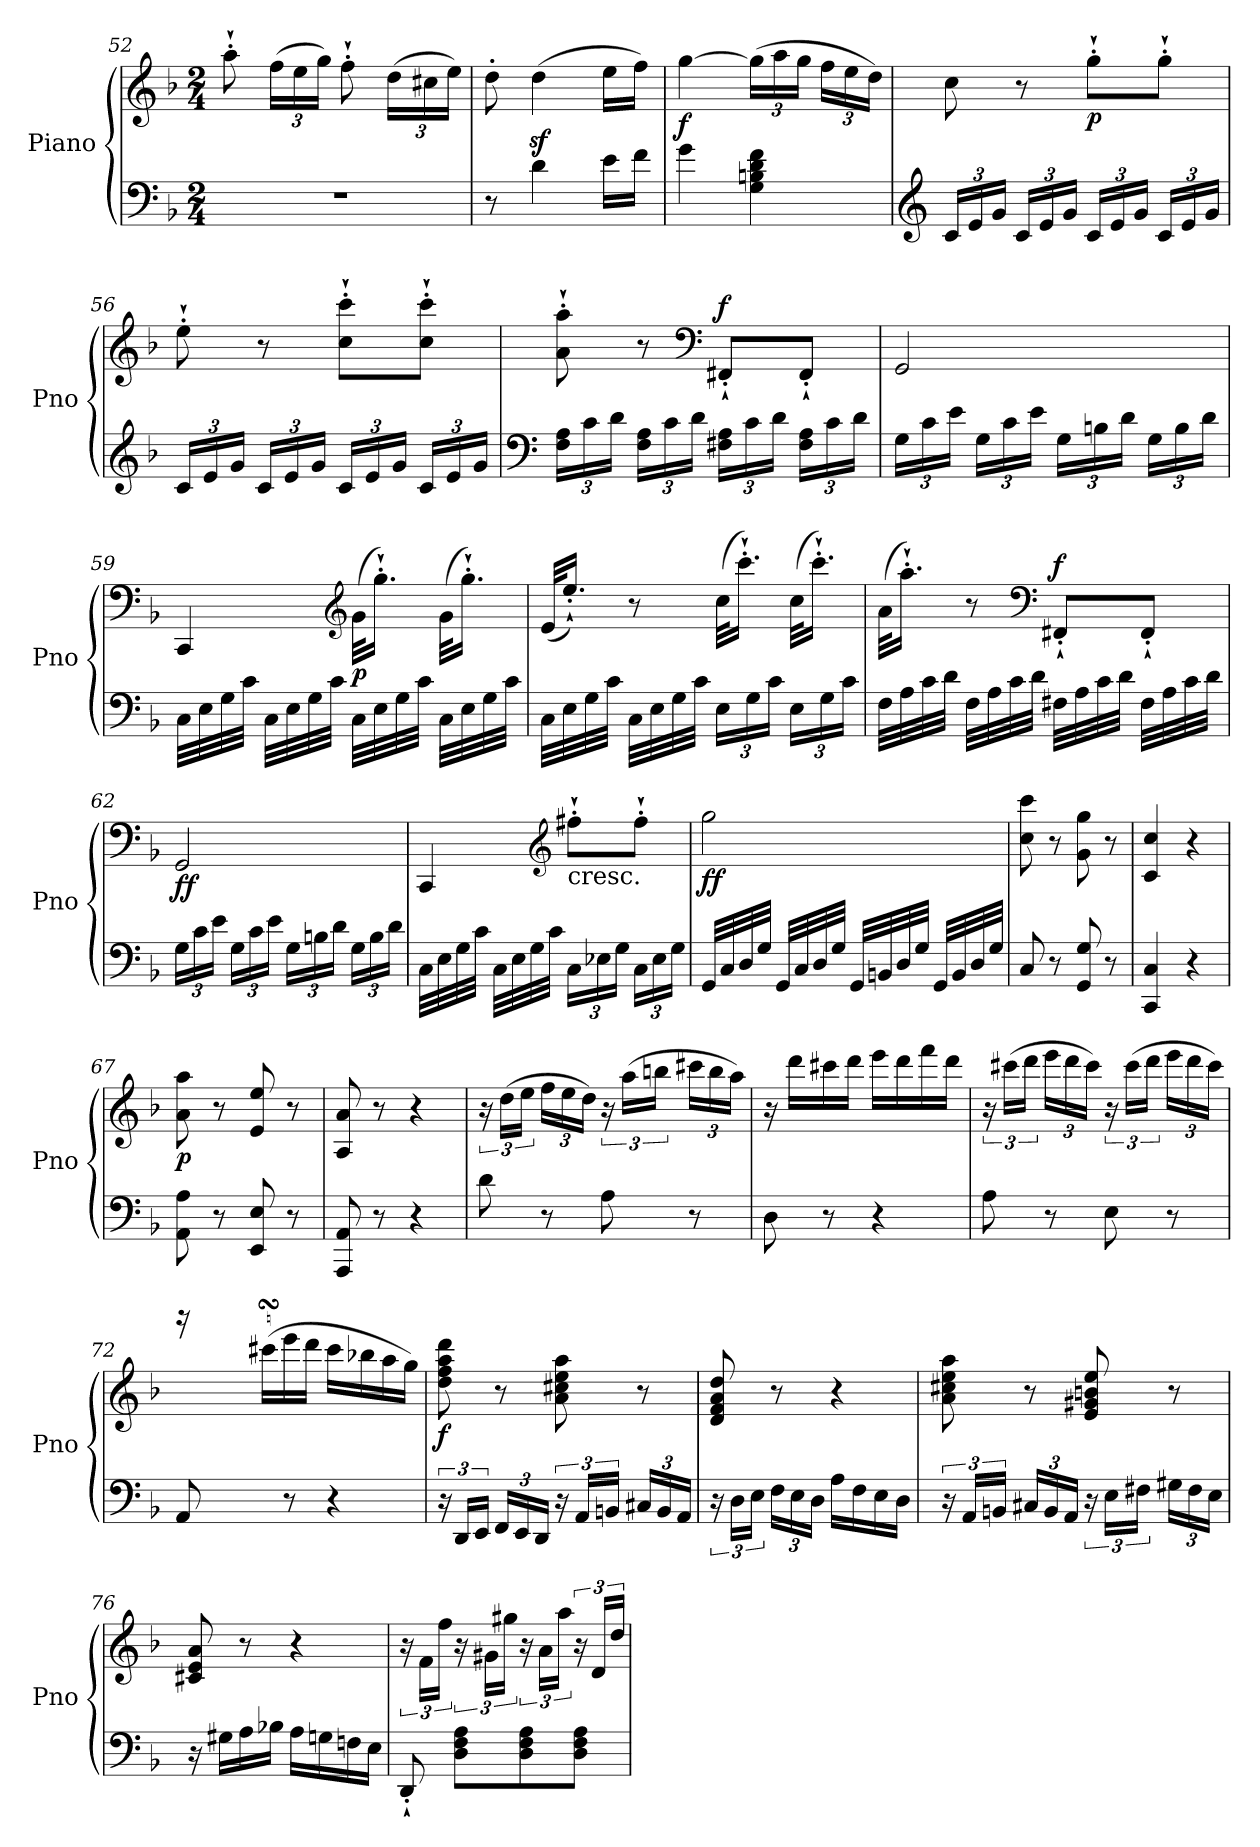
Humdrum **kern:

**kern	**kern	**dynam
*part1	*part1	*part1
*staff2	*staff1	*staff1/2
*I"Piano	*	*
*I'Pno	*	*
*clefF4	*clefG2	*
*k[b-]	*k[b-]	*
*F:	*F:	*
*M2/4	*M2/4	*
=52	=52	=52
2r	8aa'`\	.
*	*Xbrackettup	*
.	(>24ff\LL	.
.	24ee\	.
.	24gg\JJ)	.
.	8ff'`\	.
.	(>24dd\LL	.
.	24cc#X\	.
.	24ee\JJ)	.
=53	=53	=53
8r	8dd'\	.
4d\	(>4ddz<\	.
16e\LL	16ee\LL	.
16f\JJ	16ff\JJ)	.
=54	=54	=54
!	!	!LO:DY:b
4g\	[4gg\	f
4G\ 4Bn\ 4d\ 4f\	(>24gg\LL]	.
.	24aa\	.
.	24gg\JJ	.
.	24ff\LL	.
.	24ee\	.
.	24dd\JJ)	.
=55	=55	=55
*clefG2	*	*
*Xbrackettup	*	*
24c/LL	8cc\	.
24e/	.	.
24g/JJ	.	.
24c/LL	8r	.
24e/	.	.
24g/JJ	.	.
!	!	!LO:DY:b
24c/LL	8gg'`\L	p
24e/	.	.
24g/JJ	.	.
24c/LL	8gg'`\J	.
24e/	.	.
24g/JJ	.	.
=56	=56	=56
24c/LL	8ee'`\	.
24e/	.	.
24g/JJ	.	.
24c/LL	8r	.
24e/	.	.
24g/JJ	.	.
24c/LL	8cc\'` 8ccc\'`L	.
24e/	.	.
24g/JJ	.	.
24c/LL	8cc\'` 8ccc\'`J	.
24e/	.	.
24g/JJ	.	.
=57	=57	=57
*clefF4	*	*
24F\ 24A\LL	8a\'` 8aa\'`	.
24c\	.	.
24d\JJ	.	.
24F\ 24A\LL	8r	.
24c\	.	.
24d\JJ	.	.
*	*clefF4	*
!	!	!LO:DY:a
24F#X\ 24A\LL	8FF#X'`/L	f
24c\	.	.
24d\JJ	.	.
24F#\ 24A\LL	8FF#'`/J	.
24c\	.	.
24d\JJ	.	.
=58	=58	=58
24G\LL	2GG/	.
24c\	.	.
24e\JJ	.	.
24G\LL	.	.
24c\	.	.
24e\JJ	.	.
24G\LL	.	.
24Bn\	.	.
24d\JJ	.	.
24G\LL	.	.
24B\	.	.
24d\JJ	.	.
=59	=59	=59
32C\LLL	4CC/	.
32E\	.	.
32G\	.	.
32c\JJJ	.	.
32C\LLL	.	.
32E\	.	.
32G\	.	.
32c\JJJ	.	.
*	*clefG2	*
!	!	!LO:DY:b
32C\LLL	(>32g\KLL	p
32E\	16.gg'`\JJ)	.
32G\	.	.
32c\JJJ	.	.
32C\LLL	(>32g\KLL	.
32E\	16.gg'`\JJ)	.
32G\	.	.
32c\JJJ	.	.
=60	=60	=60
32C\LLL	(<32e/KLL	.
32E\	16.ee'`/JJ)	.
32G\	.	.
32c\JJJ	.	.
32C\LLL	8r	.
32E\	.	.
32G\	.	.
32c\JJJ	.	.
24E\LL	(>32cc\KLL	.
.	16.ccc'`\JJ)	.
24G\	.	.
24c\JJ	.	.
24E\LL	(>32cc\KLL	.
.	16.ccc'`\JJ)	.
24G\	.	.
24c\JJ	.	.
=61	=61	=61
32F\LLL	(>32a\KLL	.
32A\	16.aa'`\JJ)	.
32c\	.	.
32d\JJJ	.	.
32F\LLL	8r	.
32A\	.	.
32c\	.	.
32d\JJJ	.	.
*	*clefF4	*
!	!	!LO:DY:a
32F#X\LLL	8FF#X'`/L	f
32A\	.	.
32c\	.	.
32d\JJJ	.	.
32F#\LLL	8FF#'`/J	.
32A\	.	.
32c\	.	.
32d\JJJ	.	.
=62	=62	=62
!	!	!LO:DY:b
24G\LL	2GG/	ff
24c\	.	.
24e\JJ	.	.
24G\LL	.	.
24c\	.	.
24e\JJ	.	.
24G\LL	.	.
24Bn\	.	.
24d\JJ	.	.
24G\LL	.	.
24B\	.	.
24d\JJ	.	.
=63	=63	=63
32C\LLL	4CC/	.
32E\	.	.
32G\	.	.
32c\JJJ	.	.
32C\LLL	.	.
32E\	.	.
32G\	.	.
32c\JJJ	.	.
*	*clefG2	*
!	!LO:TX:b:t=cresc.	!
24C\LL	8ff#X'`\L	.
24E-X\	.	.
24G\JJ	.	.
24C\LL	8ff#'`\J	.
24E-\	.	.
24G\JJ	.	.
=64	=64	=64
!	!	!LO:DY:b
32GG/LLL	2gg\	ff
32C/	.	.
32D/	.	.
32G/JJJ	.	.
32GG/LLL	.	.
32C/	.	.
32D/	.	.
32G/JJJ	.	.
32GG/LLL	.	.
32BBn/	.	.
32D/	.	.
32G/JJJ	.	.
32GG/LLL	.	.
32BB/	.	.
32D/	.	.
32G/JJJ	.	.
=65	=65	=65
8C/	8cc\ 8ccc\	.
8r	8r	.
8GG/ 8G/	8g\ 8gg\	.
8r	8r	.
=66	=66	=66
4CC/ 4C/	4c/ 4cc/	.
4r	4r	.
=67	=67	=67
!	!	!LO:DY:b
8AA\ 8A\	8a\ 8aa\	p
8r	8r	.
8EE/ 8E/	8e/ 8ee/	.
8r	8r	.
=68	=68	=68
8AAA/ 8AA/	8A/ 8a/	.
8r	8r	.
4r	4r	.
=69	=69	=69
*	*brackettup	*
8d\	24r	.
.	(>24dd\LL	.
.	24ee\JJ	.
*	*Xbrackettup	*
8r	24ff\LL	.
.	24ee\	.
.	24dd\JJ)	.
*	*brackettup	*
8A\	24r	.
.	(>24aa\LL	.
.	24bbn\JJ	.
*	*Xbrackettup	*
8r	24ccc#X\LL	.
.	24bb\	.
.	24aa\JJ)	.
=70	=70	=70
8D\	16r	.
.	16ddd\LL	.
8r	16ccc#X\	.
.	16ddd\JJ	.
4r	16eee\LL	.
.	16ddd\	.
.	16fff\	.
.	16ddd\JJ	.
=71	=71	=71
*	*brackettup	*
8A\	24r	.
.	(>24ccc#X\LL	.
.	24ddd\JJ	.
*	*Xbrackettup	*
8r	24eee\LL	.
.	24ddd\	.
.	24ccc#\JJ)	.
*	*brackettup	*
8E\	24r	.
.	(>24ccc#\LL	.
.	24ddd\JJ	.
*	*Xbrackettup	*
8r	24eee\LL	.
.	24ddd\	.
.	24ccc#\JJ)	.
=72	=72	=72
*	*^	*
8AA/	16r	32ryy	.
.	.	64eeeLLLLyy	.
.	.	64dddnJJJJyy	.
.	(<16ccc#XsSsS\LL	4..ryy	.
8r	16eee\	.	.
.	16ddd\JJ	.	.
4r	16ccc#\LL	.	.
.	16bb-X\	.	.
.	16aa\	.	.
.	16gg\JJ)	.	.
*	*v	*v	*
=73	=73	=73
*brackettup	*	*
!	!	!LO:DY:b
24r	8dd\ 8ff\ 8aa\ 8ddd\	f
24DD/LL	.	.
24EE/JJ	.	.
*Xbrackettup	*	*
24FF/LL	8r	.
24EE/	.	.
24DD/JJ	.	.
*brackettup	*	*
24r	8a\ 8cc#X\ 8ee\ 8aa\	.
24AA/LL	.	.
24BBn/JJ	.	.
*Xbrackettup	*	*
24C#X/LL	8r	.
24BB/	.	.
24AA/JJ	.	.
=74	=74	=74
*brackettup	*	*
24r	8d/ 8f/ 8a/ 8dd/	.
24D\LL	.	.
24E\JJ	.	.
*Xbrackettup	*	*
24F\LL	8r	.
24E\	.	.
24D\JJ	.	.
16A\LL	4r	.
16F\	.	.
16E\	.	.
16D\JJ	.	.
=75	=75	=75
*brackettup	*	*
24r	8a\ 8cc#X\ 8ee\ 8aa\	.
24AA/LL	.	.
24BBn/JJ	.	.
*Xbrackettup	*	*
24C#X/LL	8r	.
24BB/	.	.
24AA/JJ	.	.
*brackettup	*	*
24r	8e/ 8g#X/ 8bn/ 8ee/	.
24E\LL	.	.
24F#X\JJ	.	.
*Xbrackettup	*	*
24G#X\LL	8r	.
24F#\	.	.
24E\JJ	.	.
=76	=76	=76
16r	8c#X/ 8e/ 8a/	.
16G#X\LL	.	.
16A\	8r	.
16B-X\JJ	.	.
16A\LL	4r	.
16Gn\	.	.
16Fn\	.	.
16E\JJ	.	.
=77	=77	=77
*	*brackettup	*
8DD'`/	24r	.
.	24f\LL	.
.	24ff\JJ	.
8D\ 8F\ 8A\L	24r	.
.	24g#X\LL	.
.	24gg#X\JJ	.
8D\ 8F\ 8A\	24r	.
.	24a\LL	.
.	24aa\JJ	.
8D\ 8F\ 8A\J	24r	.
.	24d/LL	.
.	24dd/JJ	.
=	=	=
*-	*-	*-
